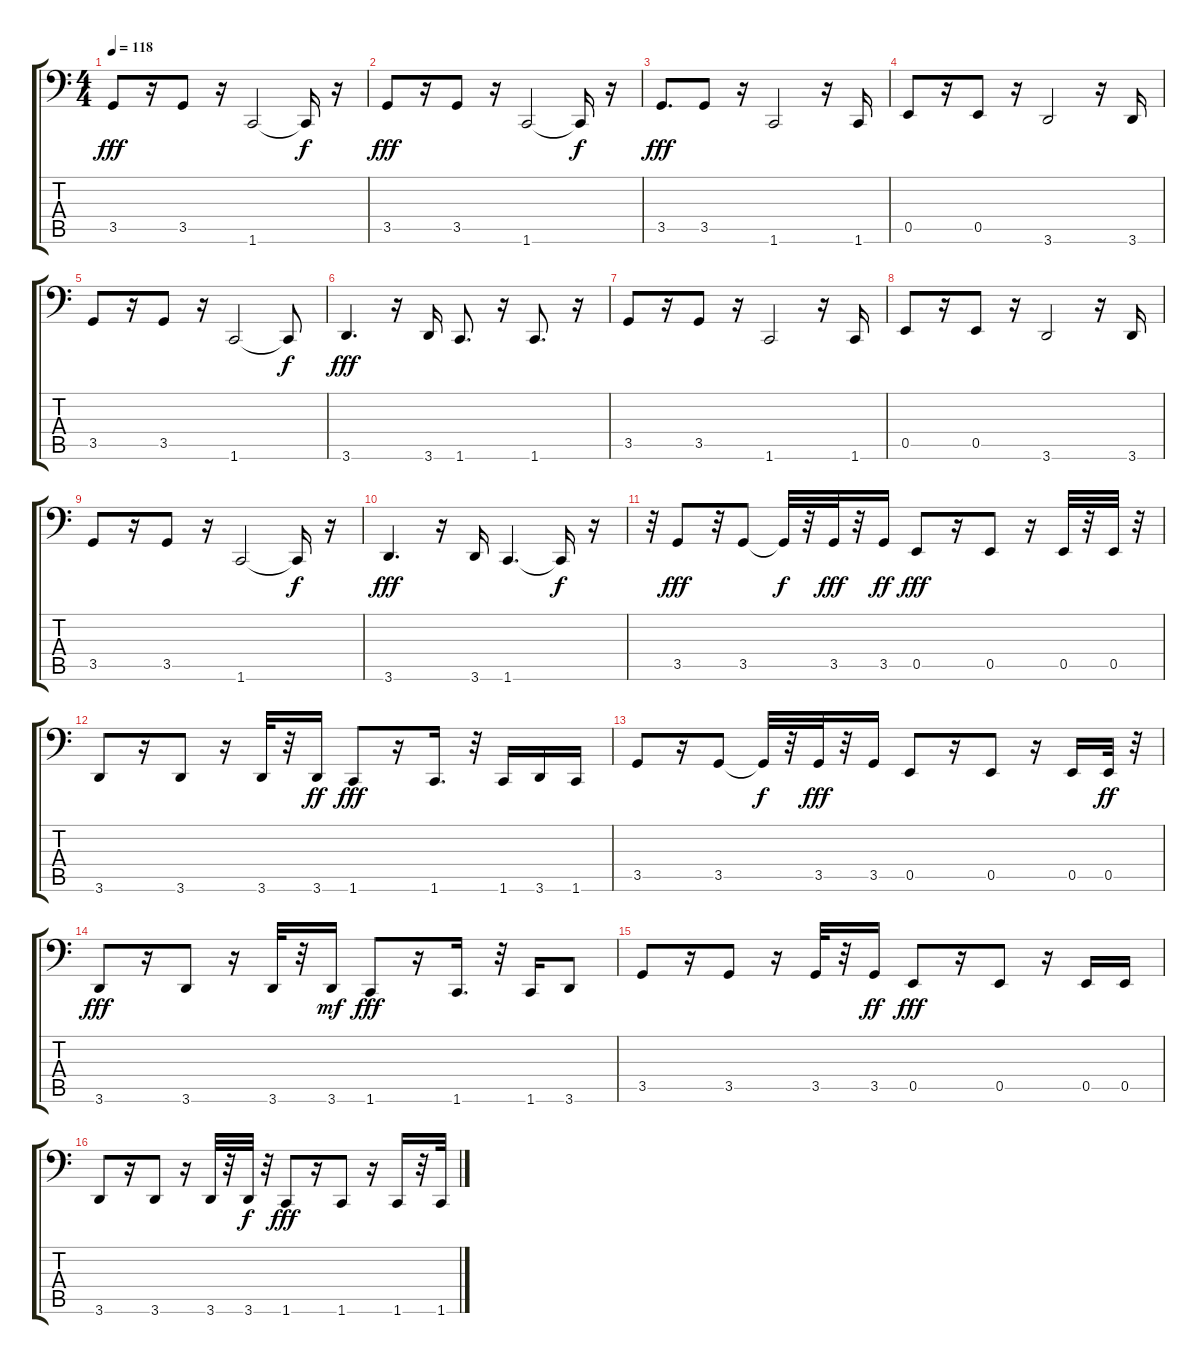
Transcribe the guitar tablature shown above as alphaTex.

\track "" {instrument fretlessbass}
\staff {score tabs}
\tuning (C3 G2 D2 A1 E1 B0) {hide}
\ts (4 4)
\tempo 118
\clef f4
\ks c
3.5.8{dy fff} r.16 3.5.8 r.16 1.6.2 1.6{t}.16{dy f} r.16 |
3.5.8{dy fff} r.16 3.5.8 r.16 1.6.2 1.6{t}.16{dy f} r.16 |
3.5.8{d dy fff} 3.5.8 r.16 1.6.2 r.16 1.6.16 |
0.5.8 r.16 0.5.8 r.16 3.6.2 r.16 3.6.16 |
3.5.8 r.16 3.5.8 r.16 1.6.2 1.6{t}.8{dy f} |
3.6.4{d dy fff} r.16 3.6.16 1.6.8{d} r.16 1.6.8{d} r.16 |
3.5.8 r.16 3.5.8 r.16 1.6.2 r.16 1.6.16 |
0.5.8 r.16 0.5.8 r.16 3.6.2 r.16 3.6.16 |
3.5.8 r.16 3.5.8 r.16 1.6.2 1.6{t}.16{dy f} r.16 |
3.6.4{d dy fff} r.16 3.6.16 1.6.4{d} 1.6{t}.16{dy f} r.16 |
r.32 3.5.8{dy fff} r.32 3.5.8 3.5{t}.32{dy f} r.32 3.5.32{dy fff} r.32 3.5.16{dy ff} 0.5.8{dy fff} r.16 0.5.8 r.16 0.5.32 r.32 0.5.32 r.32 |
3.6.8 r.16 3.6.8 r.16 3.6.32 r.32 3.6.16{dy ff} 1.6.8{dy fff} r.16 1.6.16{d} r.32 1.6.16 3.6.16 1.6.16 |
3.5.8 r.16 3.5.8 3.5{t}.32{dy f} r.32 3.5.32{dy fff} r.32 3.5.16 0.5.8 r.16 0.5.8 r.16 0.5.16 0.5.32{dy ff} r.32 |
3.6.8{dy fff} r.16 3.6.8 r.16 3.6.32 r.32 3.6.16{dy mf} 1.6.8{dy fff} r.16 1.6.16{d} r.32 1.6.16 3.6.8 |
3.5.8 r.16 3.5.8 r.16 3.5.32 r.32 3.5.16{dy ff} 0.5.8{dy fff} r.16 0.5.8 r.16 0.5.16 0.5.16 |
3.6.8 r.16 3.6.8 r.16 3.6.32 r.32 3.6.32{dy f} r.32 1.6.8{dy fff} r.16 1.6.8 r.16 1.6.16 r.32 1.6.32
